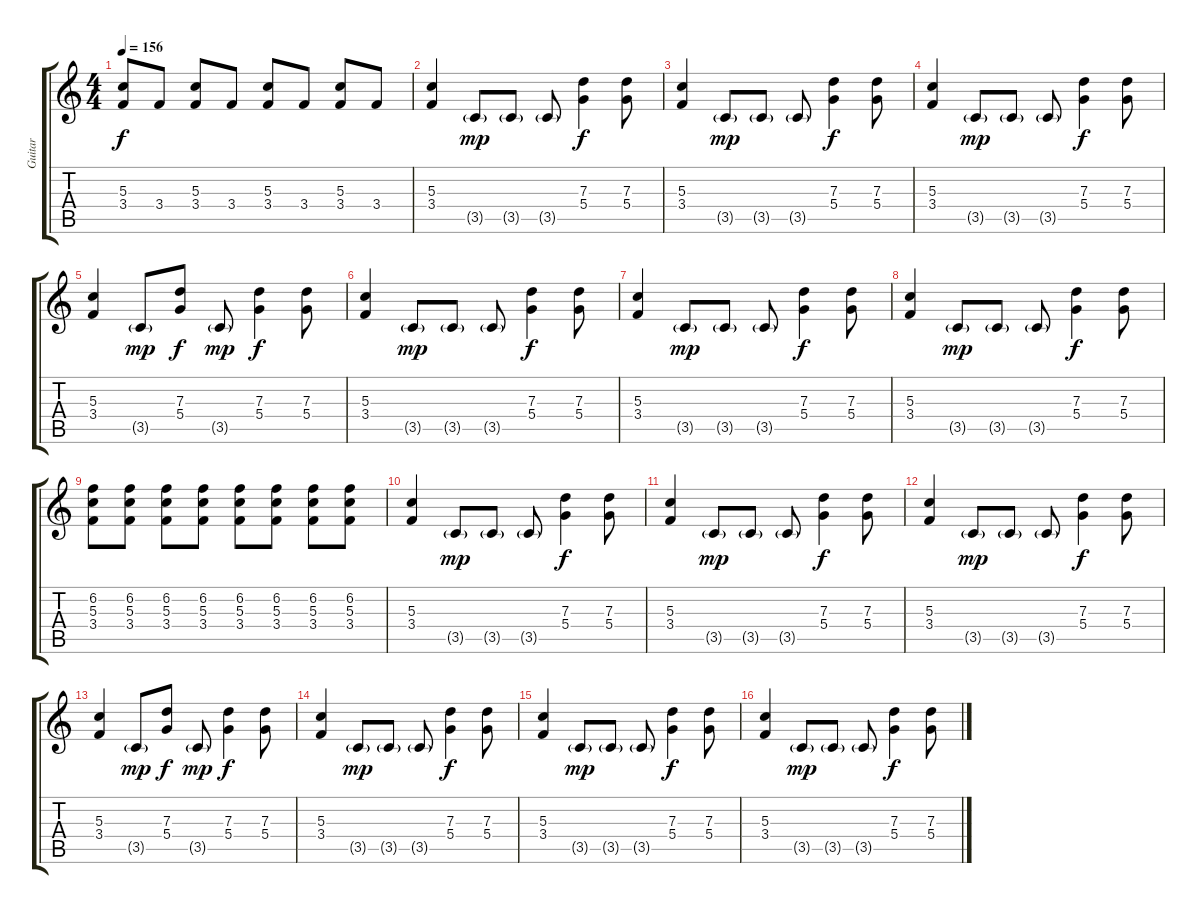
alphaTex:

\track ("Guitar" "Guitar") {instrument distortionguitar}
\staff {score tabs}
\tuning (E4 B3 G3 D3 A2 E2) {hide}
\ts (4 4)
\tempo 156
\clef g2
\ks c
(5.3 3.4).8{dy f} 3.4.8 (5.3 3.4).8 3.4.8 (5.3 3.4).8 3.4.8 (5.3 3.4).8 3.4.8 |
(5.3 3.4).4 3.5{g}.8{dy mp} 3.5{g}.8 3.5{g}.8 (7.3 5.4).4{dy f} (7.3 5.4).8 |
(5.3 3.4).4 3.5{g}.8{dy mp} 3.5{g}.8 3.5{g}.8 (7.3 5.4).4{dy f} (7.3 5.4).8 |
(5.3 3.4).4 3.5{g}.8{dy mp} 3.5{g}.8 3.5{g}.8 (7.3 5.4).4{dy f} (7.3 5.4).8 |
(5.3 3.4).4 3.5{g}.8{dy mp} (7.3 5.4).8{dy f} 3.5{g}.8{dy mp} (7.3 5.4).4{dy f} (7.3 5.4).8 |
(5.3 3.4).4 3.5{g}.8{dy mp} 3.5{g}.8 3.5{g}.8 (7.3 5.4).4{dy f} (7.3 5.4).8 |
(5.3 3.4).4 3.5{g}.8{dy mp} 3.5{g}.8 3.5{g}.8 (7.3 5.4).4{dy f} (7.3 5.4).8 |
(5.3 3.4).4 3.5{g}.8{dy mp} 3.5{g}.8 3.5{g}.8 (7.3 5.4).4{dy f} (7.3 5.4).8 |
(6.2 5.3 3.4).8 (6.2 5.3 3.4).8 (6.2 5.3 3.4).8 (6.2 5.3 3.4).8 (6.2 5.3 3.4).8 (6.2 5.3 3.4).8 (6.2 5.3 3.4).8 (6.2 5.3 3.4).8 |
(5.3 3.4).4 3.5{g}.8{dy mp} 3.5{g}.8 3.5{g}.8 (7.3 5.4).4{dy f} (7.3 5.4).8 |
(5.3 3.4).4 3.5{g}.8{dy mp} 3.5{g}.8 3.5{g}.8 (7.3 5.4).4{dy f} (7.3 5.4).8 |
(5.3 3.4).4 3.5{g}.8{dy mp} 3.5{g}.8 3.5{g}.8 (7.3 5.4).4{dy f} (7.3 5.4).8 |
(5.3 3.4).4 3.5{g}.8{dy mp} (7.3 5.4).8{dy f} 3.5{g}.8{dy mp} (7.3 5.4).4{dy f} (7.3 5.4).8 |
(5.3 3.4).4 3.5{g}.8{dy mp} 3.5{g}.8 3.5{g}.8 (7.3 5.4).4{dy f} (7.3 5.4).8 |
(5.3 3.4).4 3.5{g}.8{dy mp} 3.5{g}.8 3.5{g}.8 (7.3 5.4).4{dy f} (7.3 5.4).8 |
(5.3 3.4).4 3.5{g}.8{dy mp} 3.5{g}.8 3.5{g}.8 (7.3 5.4).4{dy f} (7.3 5.4).8
